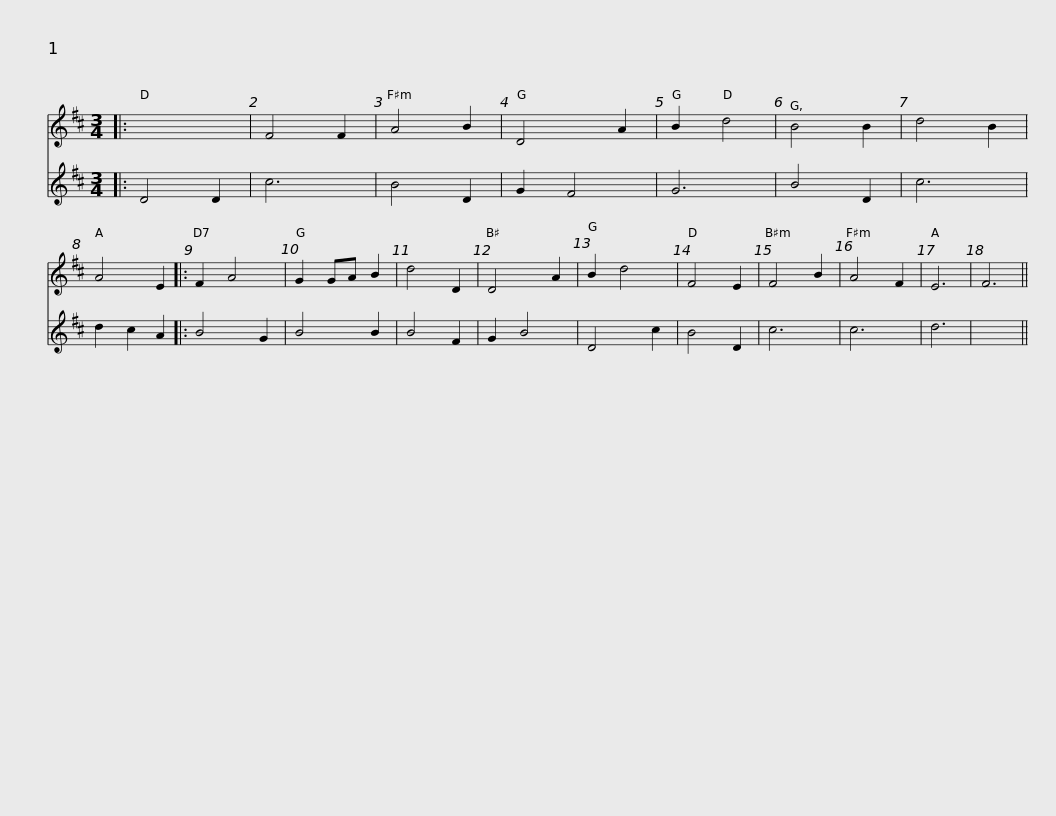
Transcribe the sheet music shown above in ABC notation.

X:1
%%score 1 2
L:1/8
M:3/4
I:linebreak $
K:D
V:1 treble
V:2 treble
V:1
|: x6 | F4 F2 | A4 B2 | D4 A2 | B2 d4 | %5
 B4 B2 | d4 B2 | A4 E2 |: F2 A4 | G2 GA B2 | %10
 d4 D2 | D4 A2 | B2 d4 |$ F4 E2 | F4 B2 | %15
 A4 F2 | E6 | F6 || %18
V:2
|: D4 D2 | c6 | B4 D2 | G2 F4 | G6 | %5
 B4 D2 | c6 | d2 c2 A2 |: B4 G2 | B4 B2 | %10
 B4 F2 | G2 B4 | D4 c2 |$ B4 D2 | c6 | %15
 c6 | d6 | x6 || %18
